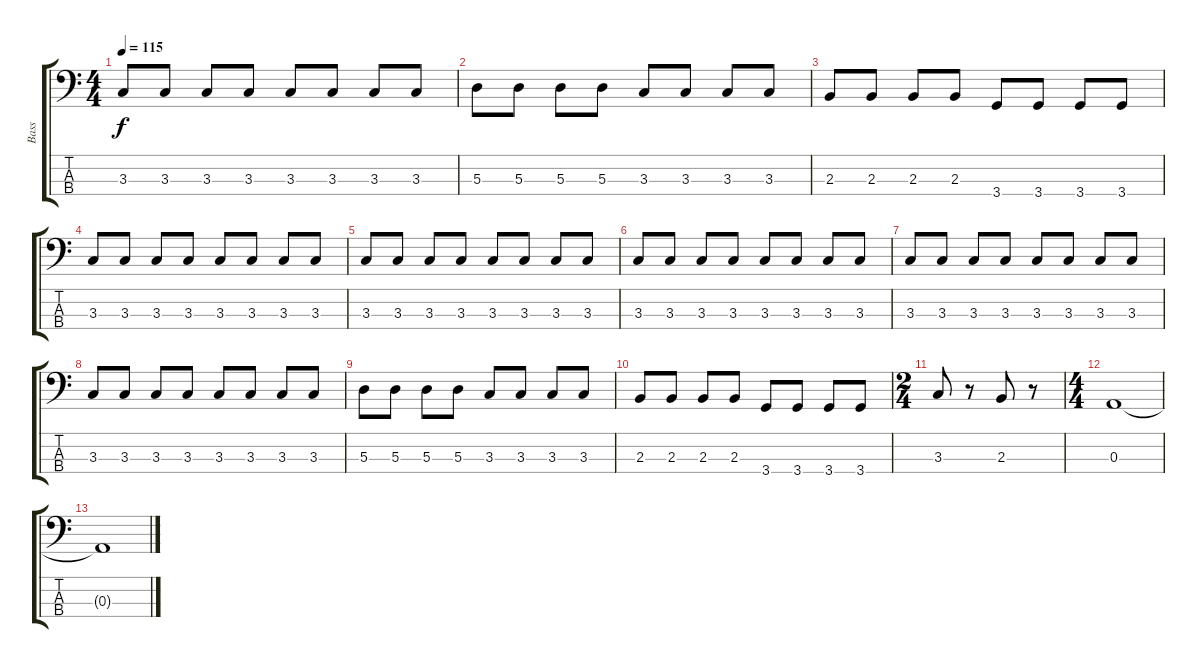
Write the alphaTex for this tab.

\track ("Bass" "Bass") {instrument electricbassfinger}
\staff {score tabs}
\tuning (G2 D2 A1 E1) {hide}
\ts (4 4)
\tempo 115
\clef f4
\ks c
3.3.8{dy f} 3.3.8 3.3.8 3.3.8 3.3.8 3.3.8 3.3.8 3.3.8 |
5.3.8 5.3.8 5.3.8 5.3.8 3.3.8 3.3.8 3.3.8 3.3.8 |
2.3.8 2.3.8 2.3.8 2.3.8 3.4.8 3.4.8 3.4.8 3.4.8 |
3.3.8 3.3.8 3.3.8 3.3.8 3.3.8 3.3.8 3.3.8 3.3.8 |
3.3.8 3.3.8 3.3.8 3.3.8 3.3.8 3.3.8 3.3.8 3.3.8 |
3.3.8 3.3.8 3.3.8 3.3.8 3.3.8 3.3.8 3.3.8 3.3.8 |
3.3.8 3.3.8 3.3.8 3.3.8 3.3.8 3.3.8 3.3.8 3.3.8 |
3.3.8 3.3.8 3.3.8 3.3.8 3.3.8 3.3.8 3.3.8 3.3.8 |
5.3.8 5.3.8 5.3.8 5.3.8 3.3.8 3.3.8 3.3.8 3.3.8 |
2.3.8 2.3.8 2.3.8 2.3.8 3.4.8 3.4.8 3.4.8 3.4.8 |
\ts (2 4)
3.3.8 r.8 2.3.8 r.8 |
\ts (4 4)
0.3.1 |
0.3{t}.1
